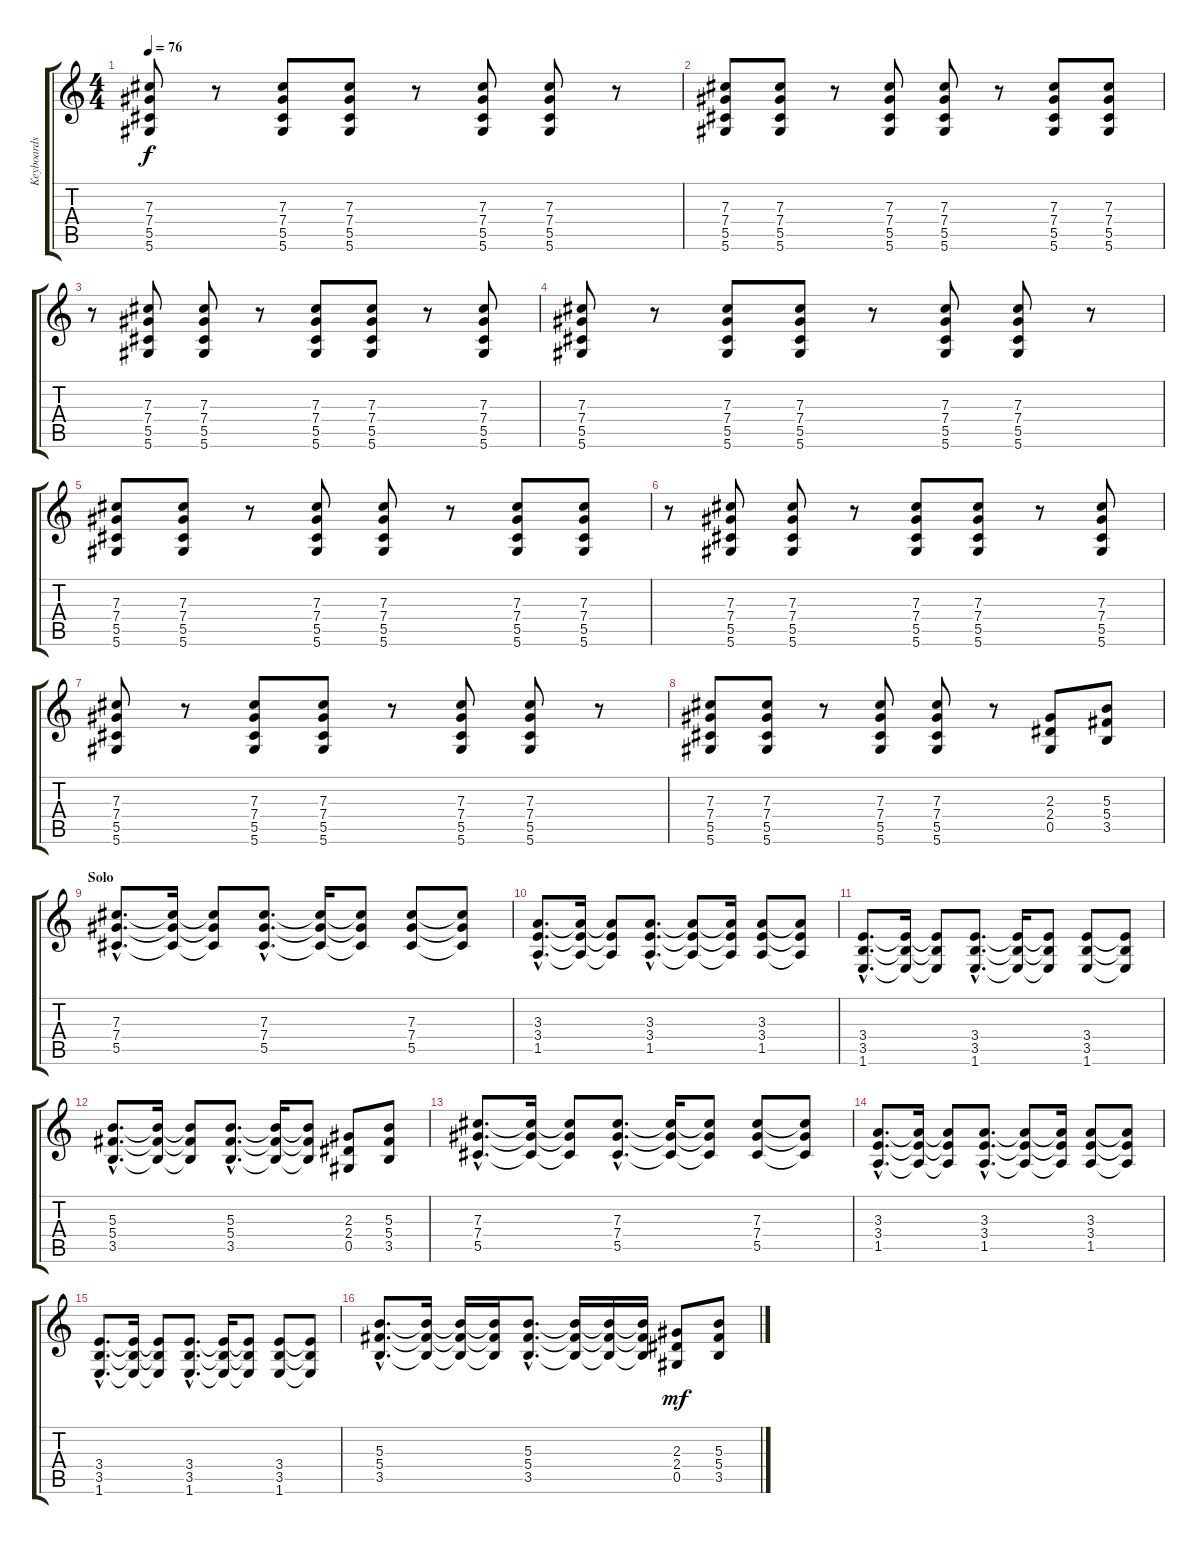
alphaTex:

\track ("Keyboards And Rithm Guitar" "Keyboards ") {instrument distortionguitar}
\staff {score tabs}
\tuning (Eb4 Bb3 Gb3 Db3 Ab2 Eb2) {hide}
\ts (4 4)
\tempo 76
\clef g2
\ks c
(7.3 7.4 5.5 5.6).8{dy f} r.8 (7.3 7.4 5.5 5.6).8 (7.3 7.4 5.5 5.6).8 r.8 (7.3 7.4 5.5 5.6).8 (7.3 7.4 5.5 5.6).8 r.8 |
(7.3 7.4 5.5 5.6).8 (7.3 7.4 5.5 5.6).8 r.8 (7.3 7.4 5.5 5.6).8 (7.3 7.4 5.5 5.6).8 r.8 (7.3 7.4 5.5 5.6).8 (7.3 7.4 5.5 5.6).8 |
r.8 (7.3 7.4 5.5 5.6).8 (7.3 7.4 5.5 5.6).8 r.8 (7.3 7.4 5.5 5.6).8 (7.3 7.4 5.5 5.6).8 r.8 (7.3 7.4 5.5 5.6).8 |
(7.3 7.4 5.5 5.6).8 r.8 (7.3 7.4 5.5 5.6).8 (7.3 7.4 5.5 5.6).8 r.8 (7.3 7.4 5.5 5.6).8 (7.3 7.4 5.5 5.6).8 r.8 |
(7.3 7.4 5.5 5.6).8 (7.3 7.4 5.5 5.6).8 r.8 (7.3 7.4 5.5 5.6).8 (7.3 7.4 5.5 5.6).8 r.8 (7.3 7.4 5.5 5.6).8 (7.3 7.4 5.5 5.6).8 |
r.8 (7.3 7.4 5.5 5.6).8 (7.3 7.4 5.5 5.6).8 r.8 (7.3 7.4 5.5 5.6).8 (7.3 7.4 5.5 5.6).8 r.8 (7.3 7.4 5.5 5.6).8 |
(7.3 7.4 5.5 5.6).8 r.8 (7.3 7.4 5.5 5.6).8 (7.3 7.4 5.5 5.6).8 r.8 (7.3 7.4 5.5 5.6).8 (7.3 7.4 5.5 5.6).8 r.8 |
(7.3 7.4 5.5 5.6).8 (7.3 7.4 5.5 5.6).8 r.8 (7.3 7.4 5.5 5.6).8 (7.3 7.4 5.5 5.6).8 r.8 (2.3 2.4 0.5).8 (5.3 5.4 3.5).8 |
\section ("" "Solo")
(7.3{hac} 7.4{hac} 5.5{hac}).8{d volume 12} (7.3{t} 7.4{t} 5.5{t}).16 (7.3{t} 7.4{t} 5.5{t}).8 (7.3{hac} 7.4{hac} 5.5{hac}).8{d} (7.3{t} 7.4{t} 5.5{t}).16 (7.3{t} 7.4{t} 5.5{t}).8 (7.3 7.4 5.5).8 (7.3{t} 7.4{t} 5.5{t}).8 |
(3.3{hac} 3.4{hac} 1.5{hac}).8{d} (3.3{t} 3.4{t} 1.5{t}).16 (3.3{t} 3.4{t} 1.5{t}).8 (3.3{hac} 3.4{hac} 1.5{hac}).8{d} (3.3{t} 3.4{t} 1.5{t}).8 (3.3{t} 3.4{t} 1.5{t}).16 (3.3 3.4 1.5).8 (3.3{t} 3.4{t} 1.5{t}).8 |
(3.4{hac} 3.5{hac} 1.6{hac}).8{d} (3.4{t} 3.5{t} 1.6{t}).16 (3.4{t} 3.5{t} 1.6{t}).8 (3.4{hac} 3.5{hac} 1.6{hac}).8{d} (3.4{t} 3.5{t} 1.6{t}).16 (3.4{t} 3.5{t} 1.6{t}).8 (3.4 3.5 1.6).8 (3.4{t} 3.5{t} 1.6{t}).8 |
(5.3{hac} 5.4{hac} 3.5{hac}).8{d} (5.3{t} 5.4{t} 3.5{t}).16 (5.3{t} 5.4{t} 3.5{t}).8 (5.3{hac} 5.4{hac} 3.5{hac}).8{d} (5.3{t} 5.4{t} 3.5{t}).16 (5.3{t} 5.4{t} 3.5{t}).8 (2.3 2.4 0.5).8 (5.3 5.4 3.5).8 |
(7.3{hac} 7.4{hac} 5.5{hac}).8{d} (7.3{t} 7.4{t} 5.5{t}).16 (7.3{t} 7.4{t} 5.5{t}).8 (7.3{hac} 7.4{hac} 5.5{hac}).8{d} (7.3{t} 7.4{t} 5.5{t}).16 (7.3{t} 7.4{t} 5.5{t}).8 (7.3 7.4 5.5).8 (7.3{t} 7.4{t} 5.5{t}).8 |
(3.3{hac} 3.4{hac} 1.5{hac}).8{d} (3.3{t} 3.4{t} 1.5{t}).16 (3.3{t} 3.4{t} 1.5{t}).8 (3.3{hac} 3.4{hac} 1.5{hac}).8{d} (3.3{t} 3.4{t} 1.5{t}).8 (3.3{t} 3.4{t} 1.5{t}).16 (3.3 3.4 1.5).8 (3.3{t} 3.4{t} 1.5{t}).8 |
(3.4{hac} 3.5{hac} 1.6{hac}).8{d} (3.4{t} 3.5{t} 1.6{t}).16 (3.4{t} 3.5{t} 1.6{t}).8 (3.4{hac} 3.5{hac} 1.6{hac}).8{d} (3.4{t} 3.5{t} 1.6{t}).16 (3.4{t} 3.5{t} 1.6{t}).8 (3.4 3.5 1.6).8 (3.4{t} 3.5{t} 1.6{t}).8 |
(5.3{hac} 5.4{hac} 3.5{hac}).8{d} (5.3{t} 5.4{t} 3.5{t}).16 (5.3{t} 5.4{t} 3.5{t}).16 (5.3{t} 5.4{t} 3.5{t}).16 (5.3{hac} 5.4{hac} 3.5{hac}).8{d} (5.3{t} 5.4{t} 3.5{t}).16 (5.3{t} 5.4{t} 3.5{t}).16 (5.3{t} 5.4{t} 3.5{t}).16 (2.3 2.4 0.5).8{dy mf volume 13} (5.3 5.4 3.5).8
